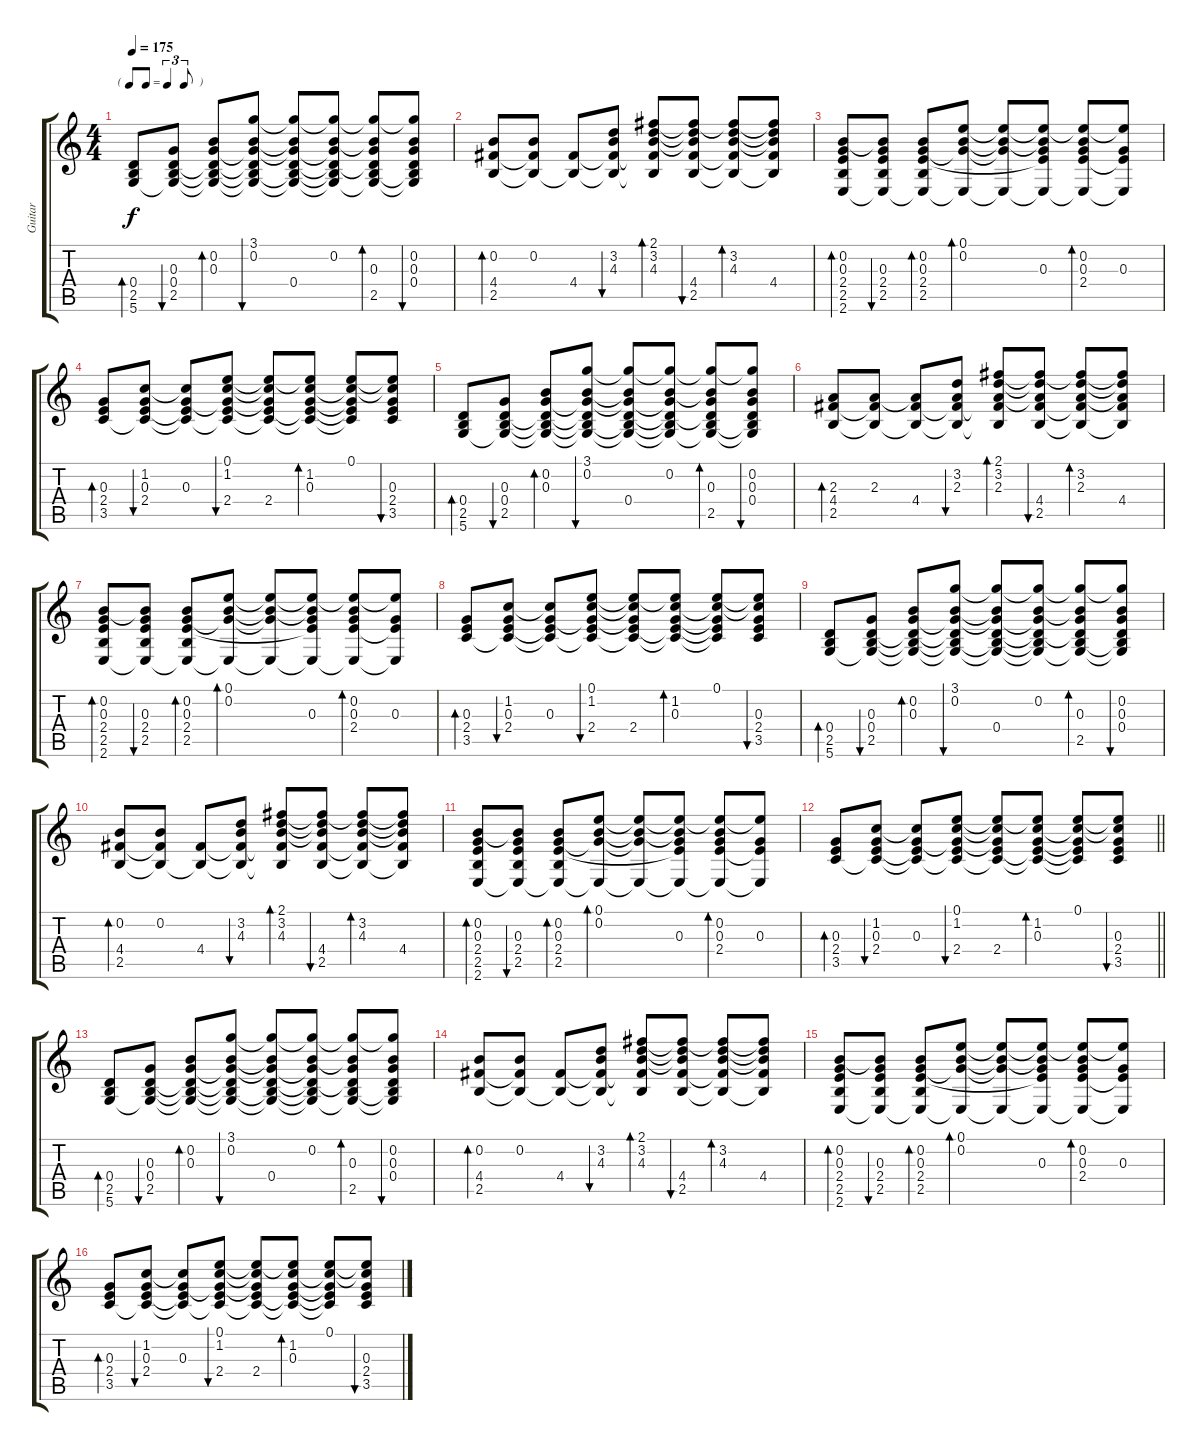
\track ("Guitar" "Guitar") {instrument acousticguitarsteel}
\staff {score tabs}
\tuning (E4 B3 G3 D3 A2 D2) {hide}
\ts (4 4)
\tf triplet8th
\tempo 175
\clef g2
\ks c
(0.4 2.5 5.6).8{bd 60 dy f} (0.3 0.4 2.5 5.6{t}).8{bu 60} (0.2 0.3 0.4{t} 2.5{t} 5.6{t}).8{bd 60} (3.1 0.2 0.3{t} 0.4{t} 2.5{t} 5.6{t}).8{bu 60} (3.1{t} 0.2{t} 0.3{t} 0.4 2.5{t} 5.6{t}).8 (3.1{t} 0.2 0.3{t} 0.4{t} 2.5{t} 5.6{t}).8 (3.1{t} 0.2{t} 0.3 0.4{t} 2.5 5.6{t}).8{bd 60} (3.1{t} 0.2 0.3 0.4 2.5{t} 5.6{t}).8{bu 60} |
(0.2 4.4 2.5).8{bd 60} (0.2 4.4{t} 2.5{t}).8 (4.4 2.5{t}).8 (3.2 4.3 4.4{t} 2.5{t}).8{bu 60} (2.1 3.2 4.3 4.4{t} 2.5{t}).8{bd 60} (2.1{t} 3.2{t} 4.3{t} 4.4 2.5).8{bu 60} (2.1{t} 3.2 4.3 4.4{t} 2.5{t}).8{bd 60} (2.1{t} 3.2{t} 4.3{t} 4.4 2.5{t}).8 |
(0.2 0.3 2.4 2.5 2.6).8{bd 60} (0.2{t} 0.3 2.4 2.5 2.6{t}).8{bu 60} (0.2 0.3 2.4 2.5 2.6{t}).8{bd 60} (0.1 0.2 0.3{t} 2.6{t}).8{bd 60} (0.1{t} 0.2{t} 0.3{t} 2.6{t}).8 (0.1{t} 0.2{t} 0.3 2.4{t} 2.6{t}).8 (0.1{t} 0.2 0.3 2.4 2.6{t}).8{bd 60} (0.1{t} 0.3 2.4{t} 2.6{t}).8 |
(0.3 2.4 3.5).8{bd 60} (1.2 0.3 2.4 3.5{t}).8{bu 60} (1.2{t} 0.3 2.4{t} 3.5{t}).8 (0.1 1.2 0.3{t} 2.4 3.5{t}).8{bu 60} (0.1{t} 1.2{t} 0.3{t} 2.4 3.5{t}).8 (0.1{t} 1.2 0.3 2.4{t} 3.5{t}).8{bd 60} (0.1 1.2{t} 0.3{t} 2.4{t} 3.5{t}).8 (0.1{t} 1.2{t} 0.3 2.4 3.5).8{bu 60} |
(0.4 2.5 5.6).8{bd 60} (0.3 0.4 2.5 5.6{t}).8{bu 60} (0.2 0.3 0.4{t} 2.5{t} 5.6{t}).8{bd 60} (3.1 0.2 0.3{t} 0.4{t} 2.5{t} 5.6{t}).8{bu 60} (3.1{t} 0.2{t} 0.3{t} 0.4 2.5{t} 5.6{t}).8 (3.1{t} 0.2 0.3{t} 0.4{t} 2.5{t} 5.6{t}).8 (3.1{t} 0.2{t} 0.3 0.4{t} 2.5 5.6{t}).8{bd 60} (3.1{t} 0.2 0.3 0.4 2.5{t} 5.6{t}).8{bu 60} |
(2.3 4.4 2.5).8{bd 60} (2.3 4.4{t} 2.5{t}).8 (2.3{t} 4.4 2.5{t}).8 (3.2 2.3 4.4{t} 2.5{t}).8{bu 60} (2.1 3.2 2.3 4.4{t} 2.5{t}).8{bd 60} (2.1{t} 3.2{t} 2.3{t} 4.4 2.5).8{bu 60} (2.1{t} 3.2 2.3 4.4{t} 2.5{t}).8{bd 60} (2.1{t} 3.2{t} 2.3{t} 4.4 2.5{t}).8 |
(0.2 0.3 2.4 2.5 2.6).8{bd 60} (0.2{t} 0.3 2.4 2.5 2.6{t}).8{bu 60} (0.2 0.3 2.4 2.5 2.6{t}).8{bd 60} (0.1 0.2 0.3{t} 2.6{t}).8{bd 60} (0.1{t} 0.2{t} 0.3{t} 2.6{t}).8 (0.1{t} 0.2{t} 0.3 2.4{t} 2.6{t}).8 (0.1{t} 0.2 0.3 2.4 2.6{t}).8{bd 60} (0.1{t} 0.3 2.4{t} 2.6{t}).8 |
(0.3 2.4 3.5).8{bd 60} (1.2 0.3 2.4 3.5{t}).8{bu 60} (1.2{t} 0.3 2.4{t} 3.5{t}).8 (0.1 1.2 0.3{t} 2.4 3.5{t}).8{bu 60} (0.1{t} 1.2{t} 0.3{t} 2.4 3.5{t}).8 (0.1{t} 1.2 0.3 2.4{t} 3.5{t}).8{bd 60} (0.1 1.2{t} 0.3{t} 2.4{t} 3.5{t}).8 (0.1{t} 1.2{t} 0.3 2.4 3.5).8{bu 60} |
(0.4 2.5 5.6).8{bd 60} (0.3 0.4 2.5 5.6{t}).8{bu 60} (0.2 0.3 0.4{t} 2.5{t} 5.6{t}).8{bd 60} (3.1 0.2 0.3{t} 0.4{t} 2.5{t} 5.6{t}).8{bu 60} (3.1{t} 0.2{t} 0.3{t} 0.4 2.5{t} 5.6{t}).8 (3.1{t} 0.2 0.3{t} 0.4{t} 2.5{t} 5.6{t}).8 (3.1{t} 0.2{t} 0.3 0.4{t} 2.5 5.6{t}).8{bd 60} (3.1{t} 0.2 0.3 0.4 2.5{t} 5.6{t}).8{bu 60} |
(0.2 4.4 2.5).8{bd 60} (0.2 4.4{t} 2.5{t}).8 (4.4 2.5{t}).8 (3.2 4.3 4.4{t} 2.5{t}).8{bu 60} (2.1 3.2 4.3 4.4{t} 2.5{t}).8{bd 60} (2.1{t} 3.2{t} 4.3{t} 4.4 2.5).8{bu 60} (2.1{t} 3.2 4.3 4.4{t} 2.5{t}).8{bd 60} (2.1{t} 3.2{t} 4.3{t} 4.4 2.5{t}).8 |
(0.2 0.3 2.4 2.5 2.6).8{bd 60} (0.2{t} 0.3 2.4 2.5 2.6{t}).8{bu 60} (0.2 0.3 2.4 2.5 2.6{t}).8{bd 60} (0.1 0.2 0.3{t} 2.6{t}).8{bd 60} (0.1{t} 0.2{t} 0.3{t} 2.6{t}).8 (0.1{t} 0.2{t} 0.3 2.4{t} 2.6{t}).8 (0.1{t} 0.2 0.3 2.4 2.6{t}).8{bd 60} (0.1{t} 0.3 2.4{t} 2.6{t}).8 |
\barLineRight lightlight
(0.3 2.4 3.5).8{bd 60} (1.2 0.3 2.4 3.5{t}).8{bu 60} (1.2{t} 0.3 2.4{t} 3.5{t}).8 (0.1 1.2 0.3{t} 2.4 3.5{t}).8{bu 60} (0.1{t} 1.2{t} 0.3{t} 2.4 3.5{t}).8 (0.1{t} 1.2 0.3 2.4{t} 3.5{t}).8{bd 60} (0.1 1.2{t} 0.3{t} 2.4{t} 3.5{t}).8 (0.1{t} 1.2{t} 0.3 2.4 3.5).8{bu 60} |
(0.4 2.5 5.6).8{bd 60} (0.3 0.4 2.5 5.6{t}).8{bu 60} (0.2 0.3 0.4{t} 2.5{t} 5.6{t}).8{bd 60} (3.1 0.2 0.3{t} 0.4{t} 2.5{t} 5.6{t}).8{bu 60} (3.1{t} 0.2{t} 0.3{t} 0.4 2.5{t} 5.6{t}).8 (3.1{t} 0.2 0.3{t} 0.4{t} 2.5{t} 5.6{t}).8 (3.1{t} 0.2{t} 0.3 0.4{t} 2.5 5.6{t}).8{bd 60} (3.1{t} 0.2 0.3 0.4 2.5{t} 5.6{t}).8{bu 60} |
(0.2 4.4 2.5).8{bd 60} (0.2 4.4{t} 2.5{t}).8 (4.4 2.5{t}).8 (3.2 4.3 4.4{t} 2.5{t}).8{bu 60} (2.1 3.2 4.3 4.4{t} 2.5{t}).8{bd 60} (2.1{t} 3.2{t} 4.3{t} 4.4 2.5).8{bu 60} (2.1{t} 3.2 4.3 4.4{t} 2.5{t}).8{bd 60} (2.1{t} 3.2{t} 4.3{t} 4.4 2.5{t}).8 |
(0.2 0.3 2.4 2.5 2.6).8{bd 60} (0.2{t} 0.3 2.4 2.5 2.6{t}).8{bu 60} (0.2 0.3 2.4 2.5 2.6{t}).8{bd 60} (0.1 0.2 0.3{t} 2.6{t}).8{bd 60} (0.1{t} 0.2{t} 0.3{t} 2.6{t}).8 (0.1{t} 0.2{t} 0.3 2.4{t} 2.6{t}).8 (0.1{t} 0.2 0.3 2.4 2.6{t}).8{bd 60} (0.1{t} 0.3 2.4{t} 2.6{t}).8 |
(0.3 2.4 3.5).8{bd 60} (1.2 0.3 2.4 3.5{t}).8{bu 60} (1.2{t} 0.3 2.4{t} 3.5{t}).8 (0.1 1.2 0.3{t} 2.4 3.5{t}).8{bu 60} (0.1{t} 1.2{t} 0.3{t} 2.4 3.5{t}).8 (0.1{t} 1.2 0.3 2.4{t} 3.5{t}).8{bd 60} (0.1 1.2{t} 0.3{t} 2.4{t} 3.5{t}).8 (0.1{t} 1.2{t} 0.3 2.4 3.5).8{bu 60}
